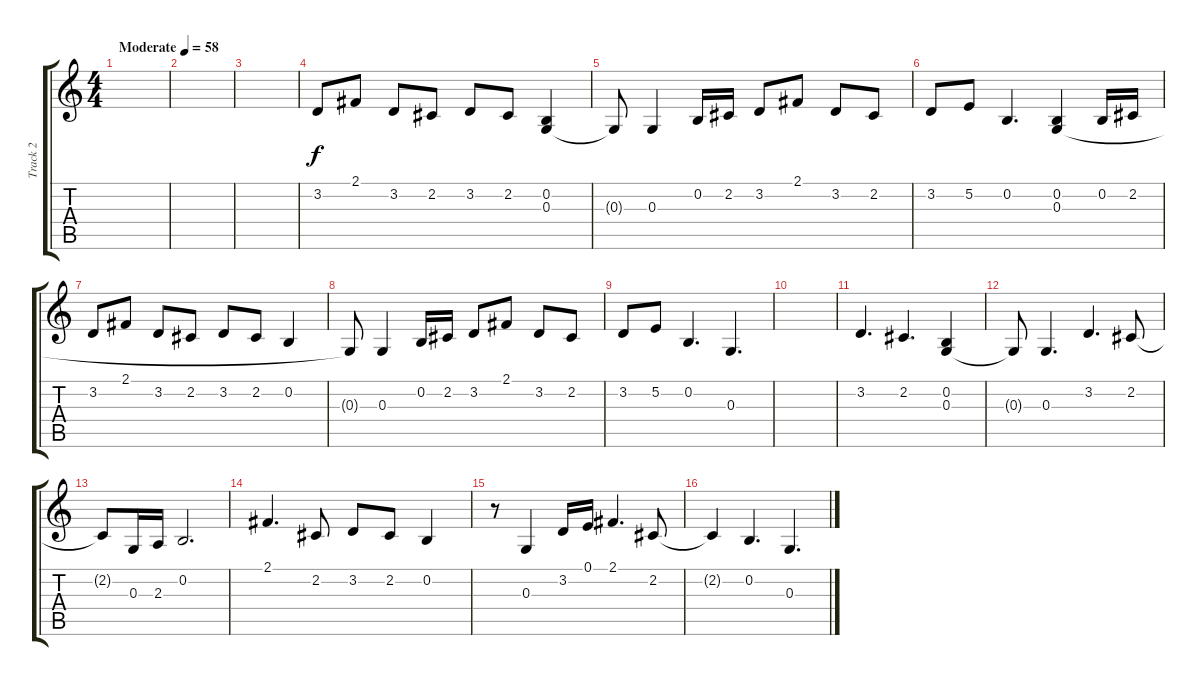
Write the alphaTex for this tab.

\track ("Track 2" "Track 2") {instrument acousticgrandpiano}
\staff {score tabs}
\tuning (E4 B3 G3 D3 A2 E2) {hide}
\ts (4 4)
\tempo (58 "Moderate")
\clef g2
\ks c
|
|
|
3.2.8 2.1.8 3.2.8 2.2.8 3.2.8 2.2.8 (0.2 0.3).4 |
0.3{t}.8 0.3.4 0.2.16 2.2.16 3.2.8 2.1.8 3.2.8 2.2.8 |
3.2.8 5.2.8 0.2.4{d} (0.2 0.3).4 0.2.16 2.2.16 |
3.2.8 2.1.8 3.2.8 2.2.8 3.2.8 2.2.8 0.2.4 |
0.3{t}.8 0.3.4 0.2.16 2.2.16 3.2.8 2.1.8 3.2.8 2.2.8 |
3.2.8 5.2.8 0.2.4{d} 0.3.4{d} |
|
3.2.4{d} 2.2.4{d} (0.2 0.3).4 |
0.3{t}.8 0.3.4{d} 3.2.4{d} 2.2.8 |
2.2{t}.8 0.3.16 2.3.16 0.2.2{d} |
2.1.4{d} 2.2.8 3.2.8 2.2.8 0.2.4 |
r.8 0.3.4 3.2.16 0.1.16 2.1.4{d} 2.2.8 |
2.2{t}.4 0.2.4{d} 0.3.4{d}
